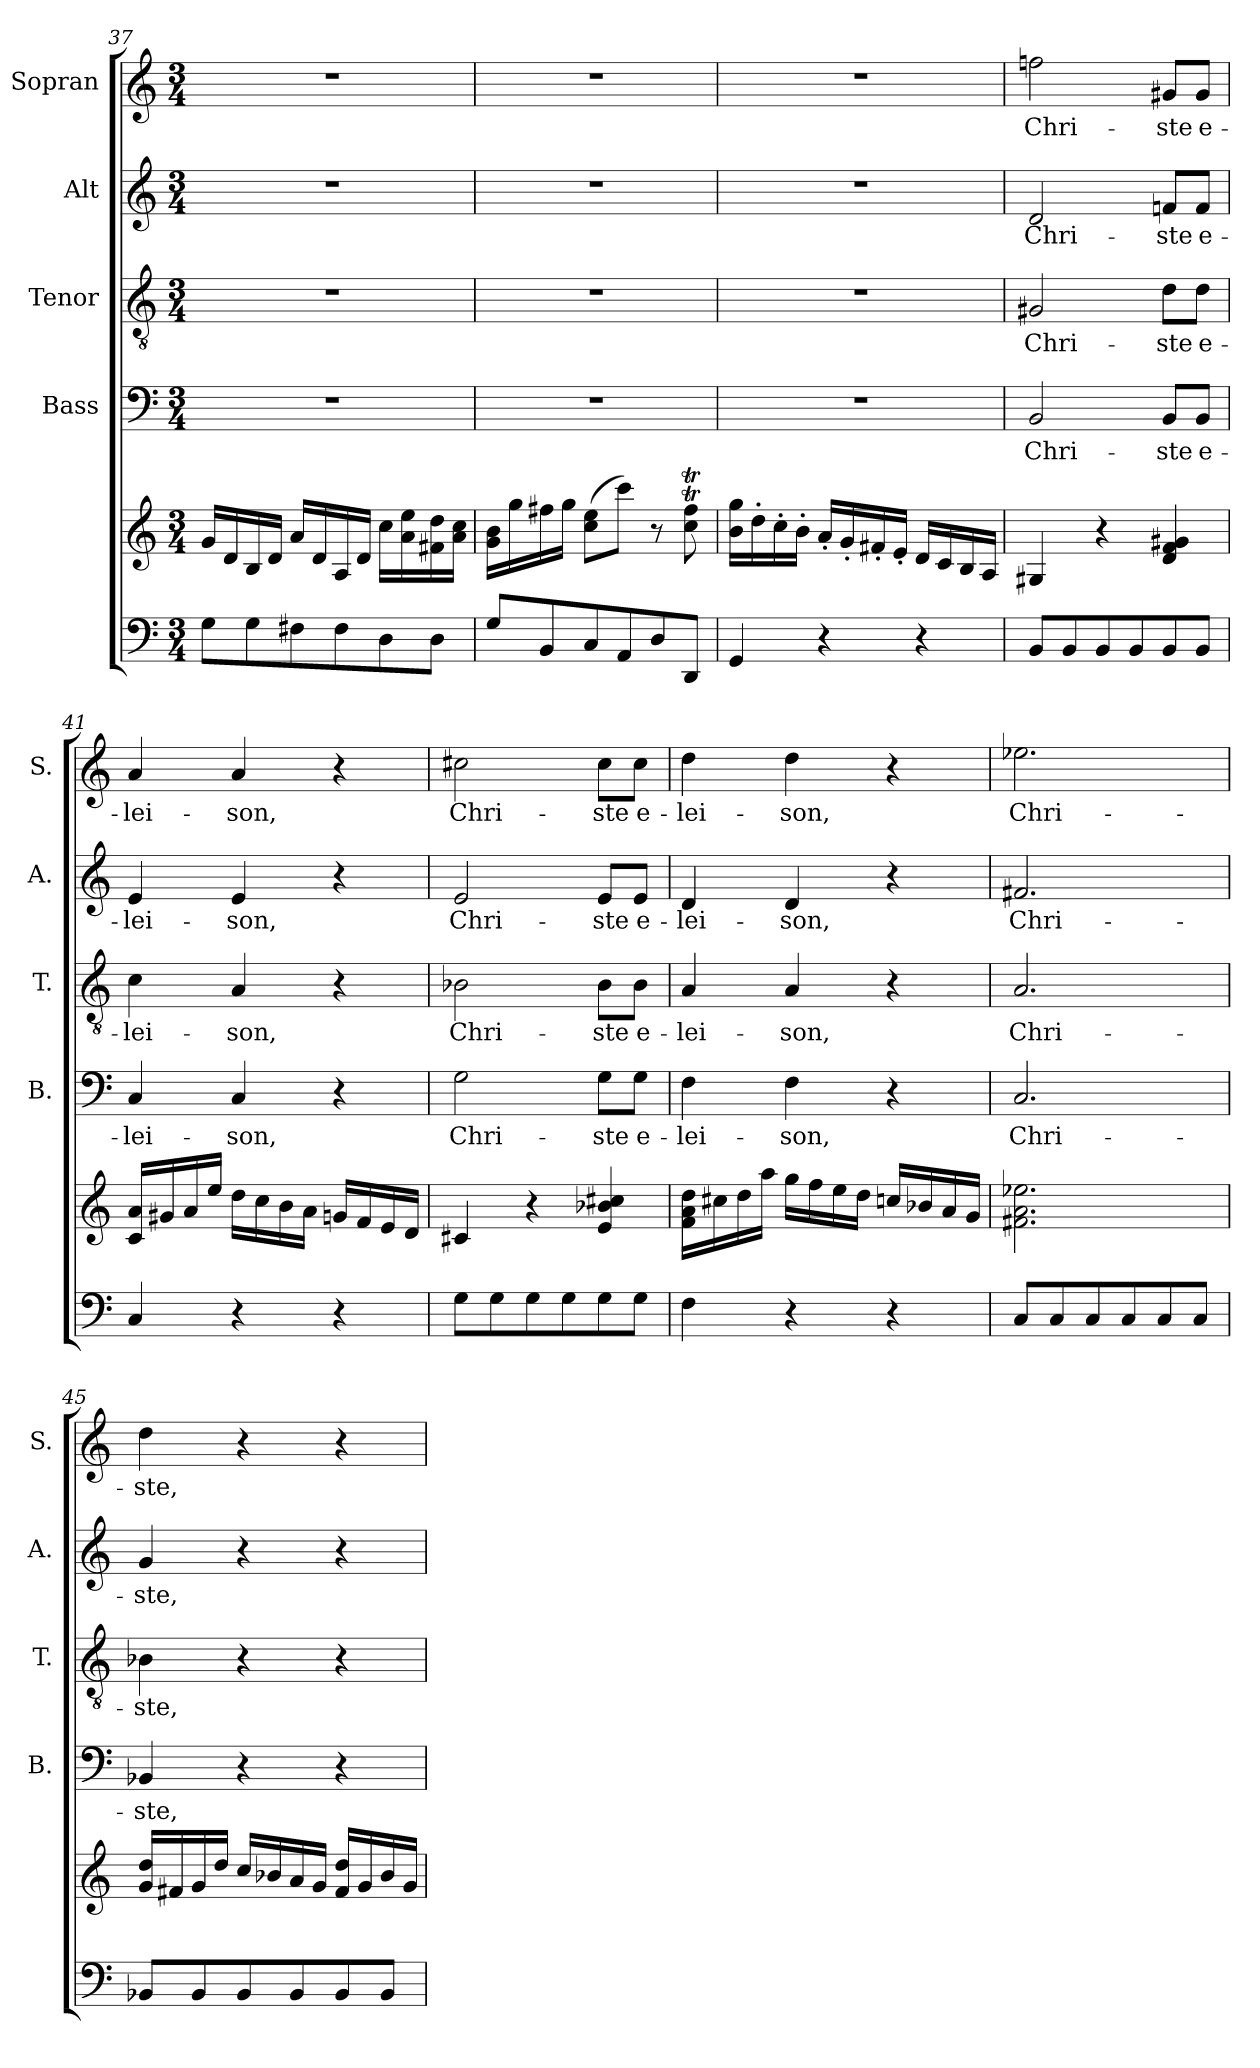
**kern	**kern	**kern	**text	**kern	**text	**kern	**text	**kern	**text
*part5	*part5	*part4	*part4	*part3	*part3	*part2	*part2	*part1	*part1
*staff6	*staff5	*staff4	*staff4	*staff3	*staff3	*staff2	*staff2	*staff1	*staff1
*	*	*I"Bass	*	*I"Tenor	*	*I"Alt	*	*I"Sopran	*
*	*	*I'B.	*	*I'T.	*	*I'A.	*	*I'S.	*
*clefF4	*clefG2	*clefF4	*	*clefGv2	*	*clefG2	*	*clefG2	*
*k[]	*k[]	*k[]	*	*k[]	*	*k[]	*	*k[]	*
*C:	*C:	*C:	*	*C:	*	*C:	*	*C:	*
*M3/4	*M3/4	*M3/4	*	*M3/4	*	*M3/4	*	*M3/4	*
=37	=37	=37	=37	=37	=37	=37	=37	=37	=37
8G\L	16g/LL	2.r	.	2.r	.	2.r	.	2.r	.
.	16d/	.	.	.	.	.	.	.	.
8G\	16B/	.	.	.	.	.	.	.	.
.	16d/JJ	.	.	.	.	.	.	.	.
8F#X\	16a/LL	.	.	.	.	.	.	.	.
.	16d/	.	.	.	.	.	.	.	.
8F#\	16A/	.	.	.	.	.	.	.	.
.	16d/JJ	.	.	.	.	.	.	.	.
8D\	16cc\LL	.	.	.	.	.	.	.	.
.	16a\ 16ee\	.	.	.	.	.	.	.	.
8D\J	16f#X\ 16dd\	.	.	.	.	.	.	.	.
.	16a\ 16cc\JJ	.	.	.	.	.	.	.	.
=38	=38	=38	=38	=38	=38	=38	=38	=38	=38
8G/L	16g\ 16b\LL	2.r	.	2.r	.	2.r	.	2.r	.
.	16gg\	.	.	.	.	.	.	.	.
8BB/	16ff#X\	.	.	.	.	.	.	.	.
.	16gg\JJ	.	.	.	.	.	.	.	.
8C/	(>8cc\ 8ee\L	.	.	.	.	.	.	.	.
8AA/	8ccc\J)	.	.	.	.	.	.	.	.
8D/	8r	.	.	.	.	.	.	.	.
8DD/J	8cc\T 8ff#\T	.	.	.	.	.	.	.	.
=39	=39	=39	=39	=39	=39	=39	=39	=39	=39
4GG/	16b\ 16gg\LL	2.r	.	2.r	.	2.r	.	2.r	.
.	16dd'>\	.	.	.	.	.	.	.	.
.	16cc'>\	.	.	.	.	.	.	.	.
.	16b'>\JJ	.	.	.	.	.	.	.	.
4r	16a'</LL	.	.	.	.	.	.	.	.
.	16g'</	.	.	.	.	.	.	.	.
.	16f#X'</	.	.	.	.	.	.	.	.
.	16e'</JJ	.	.	.	.	.	.	.	.
4r	16d/LL	.	.	.	.	.	.	.	.
.	16c/	.	.	.	.	.	.	.	.
.	16B/	.	.	.	.	.	.	.	.
.	16A/JJ	.	.	.	.	.	.	.	.
!!LO:LB:g=z
=40	=40	=40	=40	=40	=40	=40	=40	=40	=40
!	!	!	!LO:LY:b	!	!LO:LY:b	!	!LO:LY:b	!	!LO:LY:b
8BB/L	4G#X/	2BB/	Chri-	2G#X/	Chri-	2d/	Chri-	2ffn\	Chri-
8BB/	.	.	.	.	.	.	.	.	.
8BB/	4r	.	.	.	.	.	.	.	.
8BB/	.	.	.	.	.	.	.	.	.
!	!	!	!LO:LY:b	!	!LO:LY:b	!	!LO:LY:b	!	!LO:LY:b
8BB/	4d/ 4f/ 4g#X/	8BB/L	-ste	8d\L	-ste	8fn/L	-ste	8g#X/L	-ste
!	!	!	!LO:LY:b	!	!LO:LY:b	!	!LO:LY:b	!	!LO:LY:b
8BB/J	.	8BB/J	e-	8d\J	e-	8f/J	e-	8g#/J	e-
=41	=41	=41	=41	=41	=41	=41	=41	=41	=41
!	!	!	!LO:LY:b	!	!LO:LY:b	!	!LO:LY:b	!	!LO:LY:b
4C/	16c/ 16a/LL	4C/	-lei-	4c\	-lei-	4e/	-lei-	4a/	-lei-
.	16g#X/	.	.	.	.	.	.	.	.
.	16a/	.	.	.	.	.	.	.	.
.	16ee/JJ	.	.	.	.	.	.	.	.
!	!	!	!LO:LY:b	!	!LO:LY:b	!	!LO:LY:b	!	!LO:LY:b
4r	16dd\LL	4C/	-son,	4A/	-son,	4e/	-son,	4a/	-son,
.	16cc\	.	.	.	.	.	.	.	.
.	16b\	.	.	.	.	.	.	.	.
.	16a\JJ	.	.	.	.	.	.	.	.
4r	16gn/LL	4r	.	4r	.	4r	.	4r	.
.	16f/	.	.	.	.	.	.	.	.
.	16e/	.	.	.	.	.	.	.	.
.	16d/JJ	.	.	.	.	.	.	.	.
=42	=42	=42	=42	=42	=42	=42	=42	=42	=42
!	!	!	!LO:LY:b	!	!LO:LY:b	!	!LO:LY:b	!	!LO:LY:b
8G\L	4c#X/	2G\	Chri-	2B-X\	Chri-	2e/	Chri-	2cc#X\	Chri-
8G\	.	.	.	.	.	.	.	.	.
8G\	4r	.	.	.	.	.	.	.	.
8G\	.	.	.	.	.	.	.	.	.
!	!	!	!LO:LY:b	!	!LO:LY:b	!	!LO:LY:b	!	!LO:LY:b
8G\	4e/ 4b-X/ 4cc#X/	8G\L	-ste	8B-\L	-ste	8e/L	-ste	8cc#\L	-ste
!	!	!	!LO:LY:b	!	!LO:LY:b	!	!LO:LY:b	!	!LO:LY:b
8G\J	.	8G\J	e-	8B-\J	e-	8e/J	e-	8cc#\J	e-
=43	=43	=43	=43	=43	=43	=43	=43	=43	=43
!	!	!	!LO:LY:b	!	!LO:LY:b	!	!LO:LY:b	!	!LO:LY:b
4F\	16f\ 16a\ 16dd\LL	4F\	-lei-	4A/	-lei-	4d/	-lei-	4dd\	-lei-
.	16cc#X\	.	.	.	.	.	.	.	.
.	16dd\	.	.	.	.	.	.	.	.
.	16aa\JJ	.	.	.	.	.	.	.	.
!	!	!	!LO:LY:b	!	!LO:LY:b	!	!LO:LY:b	!	!LO:LY:b
4r	16gg\LL	4F\	-son,	4A/	-son,	4d/	-son,	4dd\	-son,
.	16ff\	.	.	.	.	.	.	.	.
.	16ee\	.	.	.	.	.	.	.	.
.	16dd\JJ	.	.	.	.	.	.	.	.
4r	16ccn/LL	4r	.	4r	.	4r	.	4r	.
.	16b-X/	.	.	.	.	.	.	.	.
.	16a/	.	.	.	.	.	.	.	.
.	16g/JJ	.	.	.	.	.	.	.	.
!!LO:PB:g=z
=44	=44	=44	=44	=44	=44	=44	=44	=44	=44
!	!	!	!LO:LY:b	!	!LO:LY:b	!	!LO:LY:b	!	!LO:LY:b
8C/L	2.f#X\ 2.a\ 2.ee-X\	2.C/	Chri-	2.A/	Chri-	2.f#X/	Chri-	2.ee-X\	Chri-
8C/	.	.	.	.	.	.	.	.	.
8C/	.	.	.	.	.	.	.	.	.
8C/	.	.	.	.	.	.	.	.	.
8C/	.	.	.	.	.	.	.	.	.
8C/J	.	.	.	.	.	.	.	.	.
=45	=45	=45	=45	=45	=45	=45	=45	=45	=45
!	!	!	!LO:LY:b	!	!LO:LY:b	!	!LO:LY:b	!	!LO:LY:b
8BB-X/L	16g/ 16dd/LL	4BB-X/	-ste,	4B-X\	-ste,	4g/	-ste,	4dd\	-ste,
.	16f#X/	.	.	.	.	.	.	.	.
8BB-/	16g/	.	.	.	.	.	.	.	.
.	16dd/JJ	.	.	.	.	.	.	.	.
8BB-/	16cc/LL	4r	.	4r	.	4r	.	4r	.
.	16b-X/	.	.	.	.	.	.	.	.
8BB-/	16a/	.	.	.	.	.	.	.	.
.	16g/JJ	.	.	.	.	.	.	.	.
8BB-/	16f#/ 16dd/LL	4r	.	4r	.	4r	.	4r	.
.	16g/	.	.	.	.	.	.	.	.
8BB-/J	16b-/	.	.	.	.	.	.	.	.
.	16g/JJ	.	.	.	.	.	.	.	.
=	=	=	=	=	=	=	=	=	=
*-	*-	*-	*-	*-	*-	*-	*-	*-	*-
